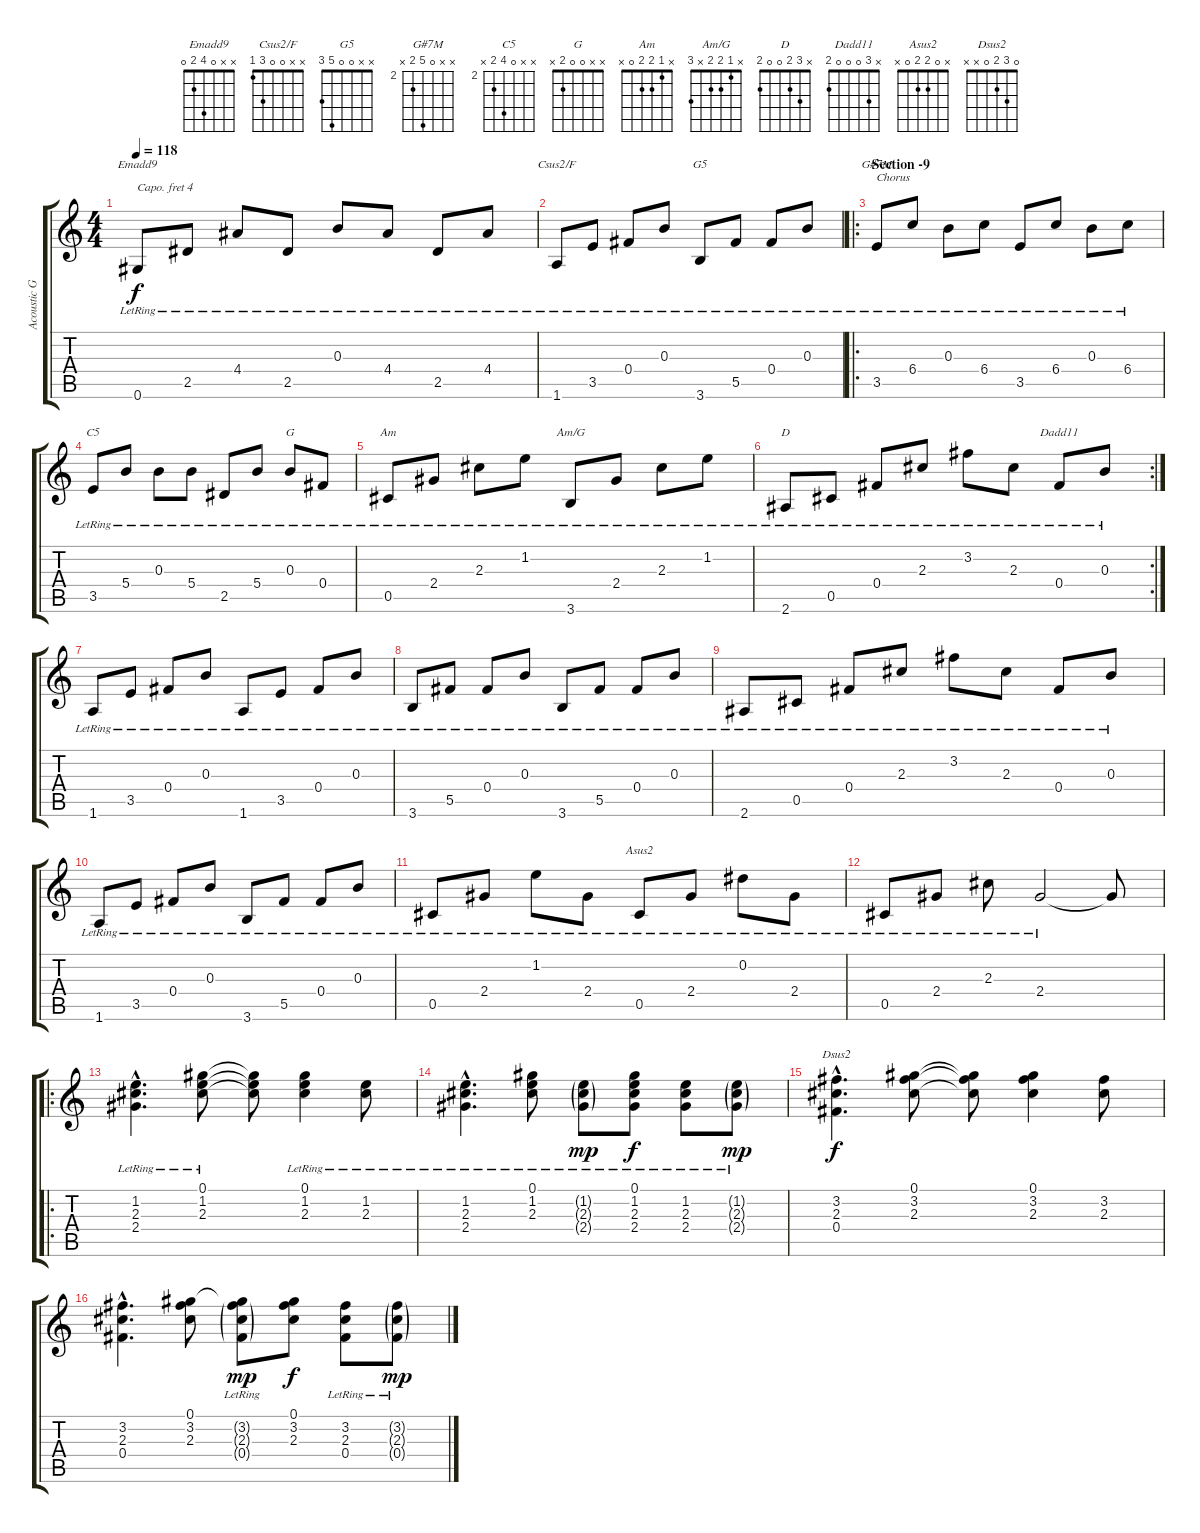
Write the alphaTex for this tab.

\track ("Acoustic Guitar" "Acoustic G") {instrument acousticguitarsteel}
\staff {score tabs}
\capo 4
\tuning (E4 B3 G3 D3 A2 E2) {hide}
\chord ("Emadd9" x x 0 4 2 0)
\chord ("Csus2/F" x x 0 0 3 1)
\chord ("G5" x x 0 0 5 3)
\chord ("G#7M" x x 0 6 3 x) {firstfret 2}
\chord ("C5" x x 0 5 3 x) {firstfret 2}
\chord ("G" x x 0 0 2 x)
\chord ("Am" x 1 2 2 0 x)
\chord ("Am/G" x 1 2 2 x 3)
\chord ("D" x 3 2 0 0 2)
\chord ("Dadd11" x 3 0 0 0 2)
\chord ("Asus2" x 0 2 2 0 x)
\chord ("Dsus2" 0 3 2 0 x x)
\ts (4 4)
\tempo 118
\clef g2
\ks c
0.6{lr}.8{ch "Emadd9" dy f} 2.5{lr}.8 4.4{lr}.8 2.5{lr}.8 0.3{lr}.8 4.4{lr}.8 2.5{lr}.8 4.4{lr}.8 |
1.6{lr}.8{ch "Csus2/F"} 3.5{lr}.8 0.4{lr}.8 0.3{lr}.8 3.6{lr}.8{ch "G5"} 5.5{lr}.8 0.4{lr}.8 0.3{lr}.8 |
\ro
\section ("" "Section -9")
3.5{lr}.8{ch "G#7M" txt "Chorus"} 6.4{lr}.8 0.3{lr}.8 6.4{lr}.8 3.5{lr}.8 6.4{lr}.8 0.3{lr}.8 6.4{lr}.8 |
3.5{lr}.8{ch "C5"} 5.4{lr}.8 0.3{lr}.8 5.4{lr}.8 2.5{lr}.8 5.4{lr}.8 0.3{lr}.8{ch "G"} 0.4{lr}.8 |
0.5{lr}.8{ch "Am"} 2.4{lr}.8 2.3{lr}.8 1.2{lr}.8 3.6{lr}.8{ch "Am/G"} 2.4{lr}.8 2.3{lr}.8 1.2{lr}.8 |
\rc 2
2.6{lr}.8{ch "D"} 0.5{lr}.8 0.4{lr}.8 2.3{lr}.8 3.2{lr}.8 2.3{lr}.8 0.4{lr}.8{ch "Dadd11"} 0.3{lr}.8 |
1.6{lr}.8 3.5{lr}.8 0.4{lr}.8 0.3{lr}.8 1.6{lr}.8 3.5{lr}.8 0.4{lr}.8 0.3{lr}.8 |
3.6{lr}.8 5.5{lr}.8 0.4{lr}.8 0.3{lr}.8 3.6{lr}.8 5.5{lr}.8 0.4{lr}.8 0.3{lr}.8 |
2.6{lr}.8 0.5{lr}.8 0.4{lr}.8 2.3{lr}.8 3.2{lr}.8 2.3{lr}.8 0.4{lr}.8 0.3{lr}.8 |
1.6{lr}.8 3.5{lr}.8 0.4{lr}.8 0.3{lr}.8 3.6{lr}.8 5.5{lr}.8 0.4{lr}.8 0.3{lr}.8 |
0.5{lr}.8 2.4{lr}.8 1.2{lr}.8 2.4{lr}.8 0.5{lr}.8{ch "Asus2"} 2.4{lr}.8 0.2{lr}.8 2.4{lr}.8 |
0.5{lr}.8 2.4{lr}.8 2.3{lr}.8 2.4{lr}.2 2.4{t}.8 |
\ro
(1.2{hac lr} 2.3{hac lr} 2.4{hac lr}).4{d} (0.1{lr} 1.2{lr} 2.3{lr}).8 (0.1{t} 1.2{t} 2.3{t}).8 (0.1{lr} 1.2{lr} 2.3{lr}).4 (1.2{lr} 2.3{lr}).8 |
(1.2{hac lr} 2.3{hac lr} 2.4{hac lr}).4{d} (0.1{lr} 1.2{lr} 2.3{lr}).8 (1.2{g lr} 2.3{g lr} 2.4{g lr}).8{dy mp} (0.1 1.2{lr} 2.3{lr} 2.4{lr}).8{dy f} (1.2{lr} 2.3{lr} 2.4{lr}).8 (1.2{g lr} 2.3{g lr} 2.4{g lr}).8{dy mp} |
(3.2{hac} 2.3{hac} 0.4{hac}).4{d ch "Dsus2" dy f} (0.1 3.2 2.3).8 (0.1{t} 3.2{t} 2.3{t}).8 (0.1 3.2 2.3).4 (3.2 2.3).8 |
(3.2{hac} 2.3{hac} 0.4{hac}).4{d} (0.1 3.2 2.3).8 (0.1{t} 3.2{g lr} 2.3{g lr} 0.4{g lr}).8{dy mp} (0.1 3.2 2.3).8{dy f} (3.2 2.3 0.4{lr}).8 (3.2{g lr} 2.3{g lr} 0.4{g lr}).8{dy mp}
